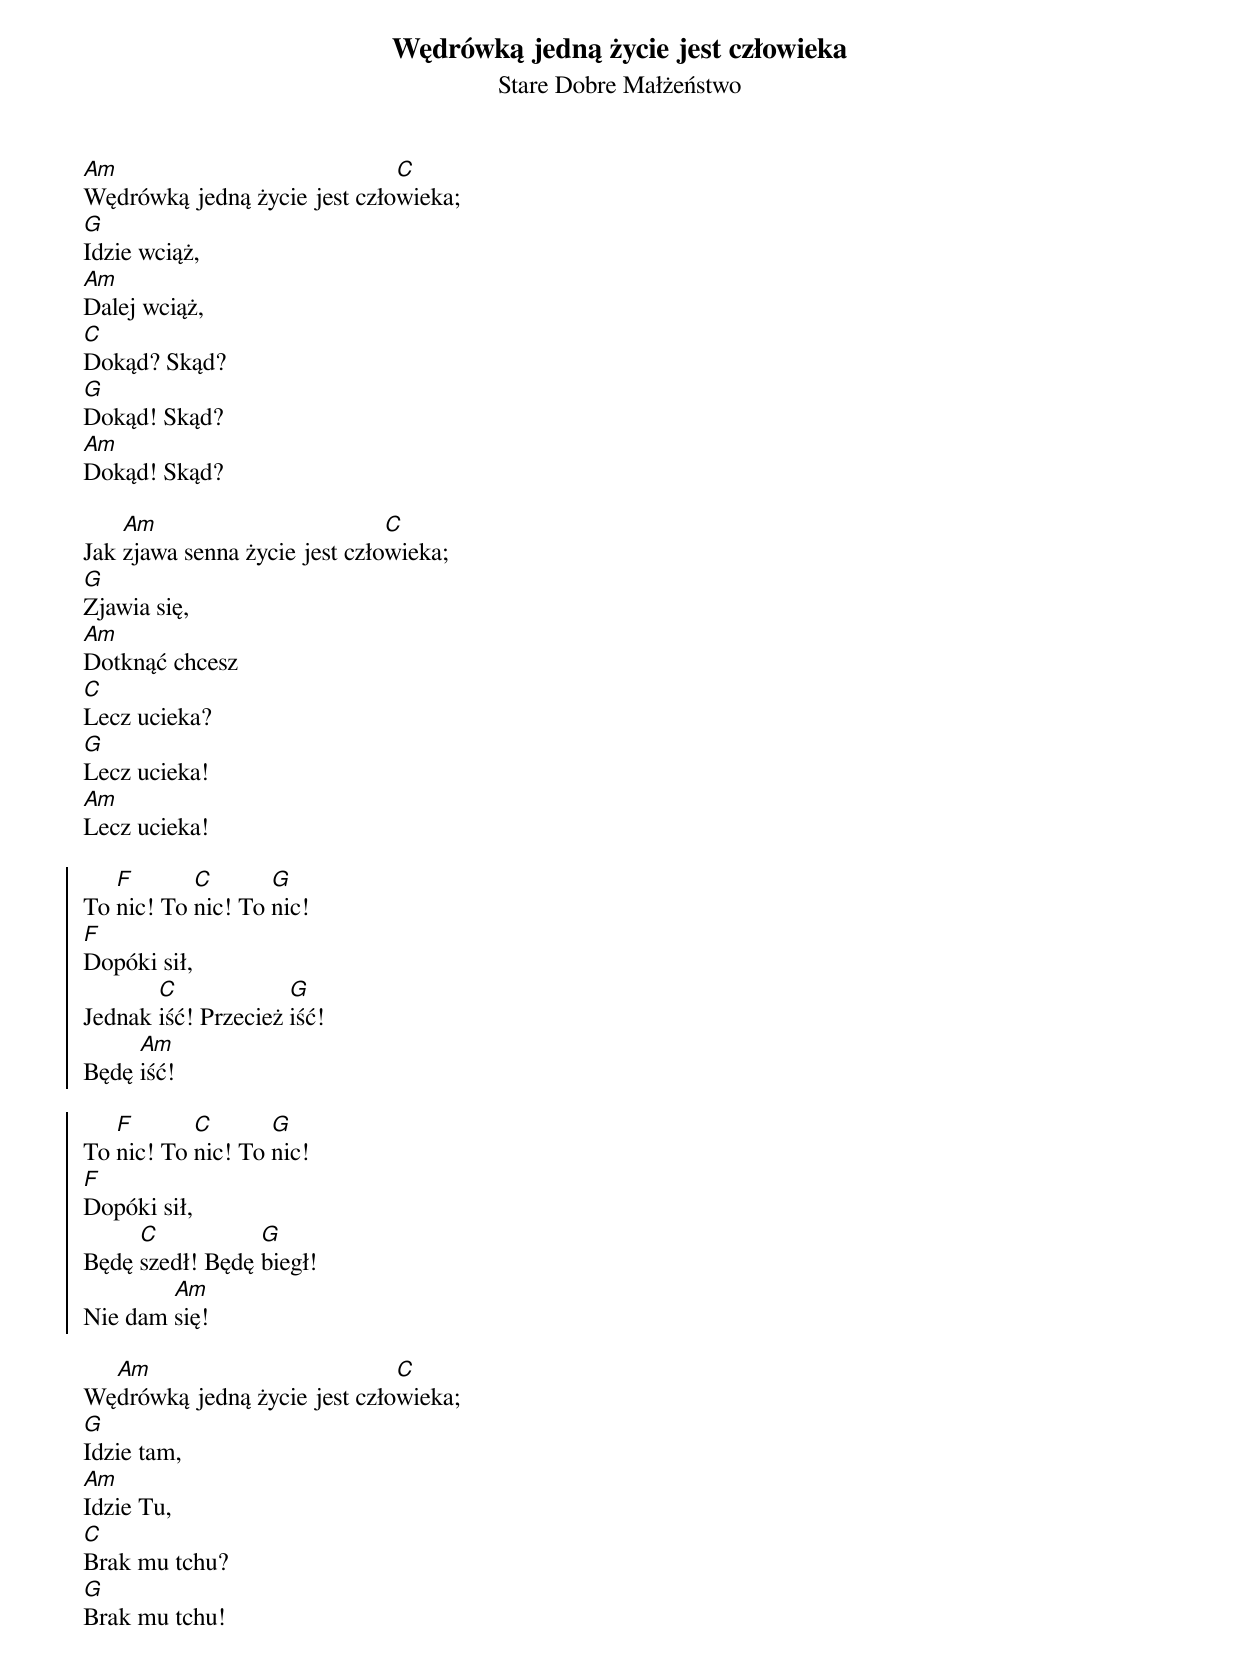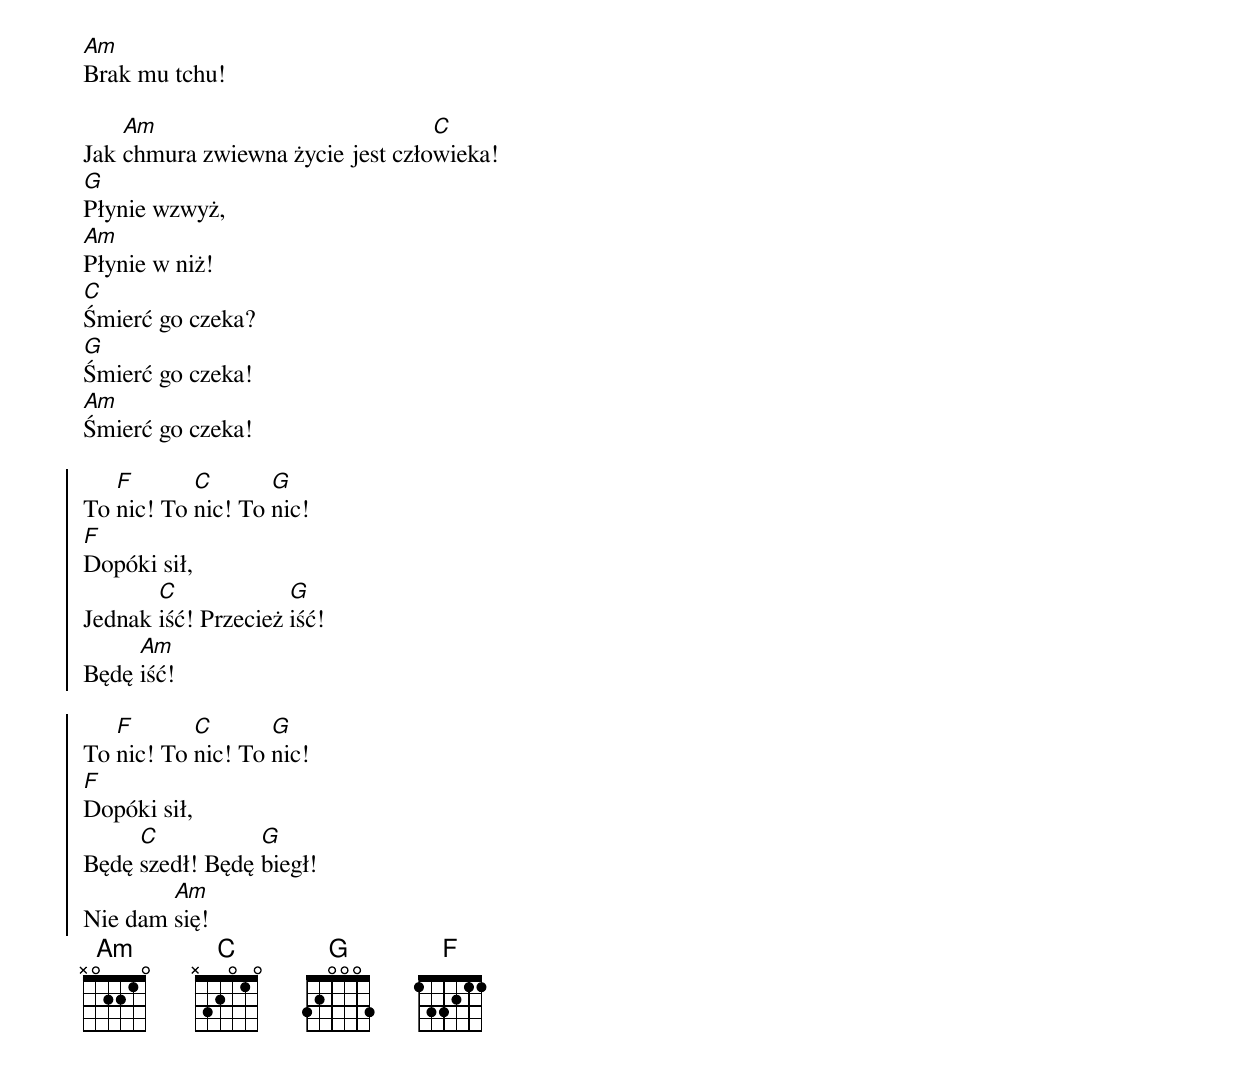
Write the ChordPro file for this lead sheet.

{t:Wędrówką jedną życie jest człowieka}
{st:Stare Dobre Małżeństwo}
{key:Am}

[Am]Wędrówką jedną życie jest czło[C]wieka;
[G]Idzie wciąż,
[Am]Dalej wciąż,
[C]Dokąd? Skąd?
[G]Dokąd! Skąd?
[Am]Dokąd! Skąd?

Jak [Am]zjawa senna życie jest czło[C]wieka;
[G]Zjawia się,
[Am]Dotknąć chcesz
[C]Lecz ucieka?
[G]Lecz ucieka!
[Am]Lecz ucieka!

{soc}
To [F]nic! To [C]nic! To [G]nic!
[F]Dopóki sił,
Jednak [C]iść! Przecież [G]iść!
Będę [Am]iść!

To [F]nic! To [C]nic! To [G]nic!
[F]Dopóki sił,
Będę [C]szedł! Będę [G]biegł!
Nie dam [Am]się!
{eoc}

Wę[Am]drówką jedną życie jest czło[C]wieka;
[G]Idzie tam,
[Am]Idzie Tu,
[C]Brak mu tchu?
[G]Brak mu tchu!
[Am]Brak mu tchu!

Jak [Am]chmura zwiewna życie jest czło[C]wieka!
[G]Płynie wzwyż,
[Am]Płynie w niż!
[C]Śmierć go czeka?
[G]Śmierć go czeka!
[Am]Śmierć go czeka!

{soc}
To [F]nic! To [C]nic! To [G]nic!
[F]Dopóki sił,
Jednak [C]iść! Przecież [G]iść!
Będę [Am]iść!

To [F]nic! To [C]nic! To [G]nic!
[F]Dopóki sił,
Będę [C]szedł! Będę [G]biegł!
Nie dam [Am]się!
{eoc}
